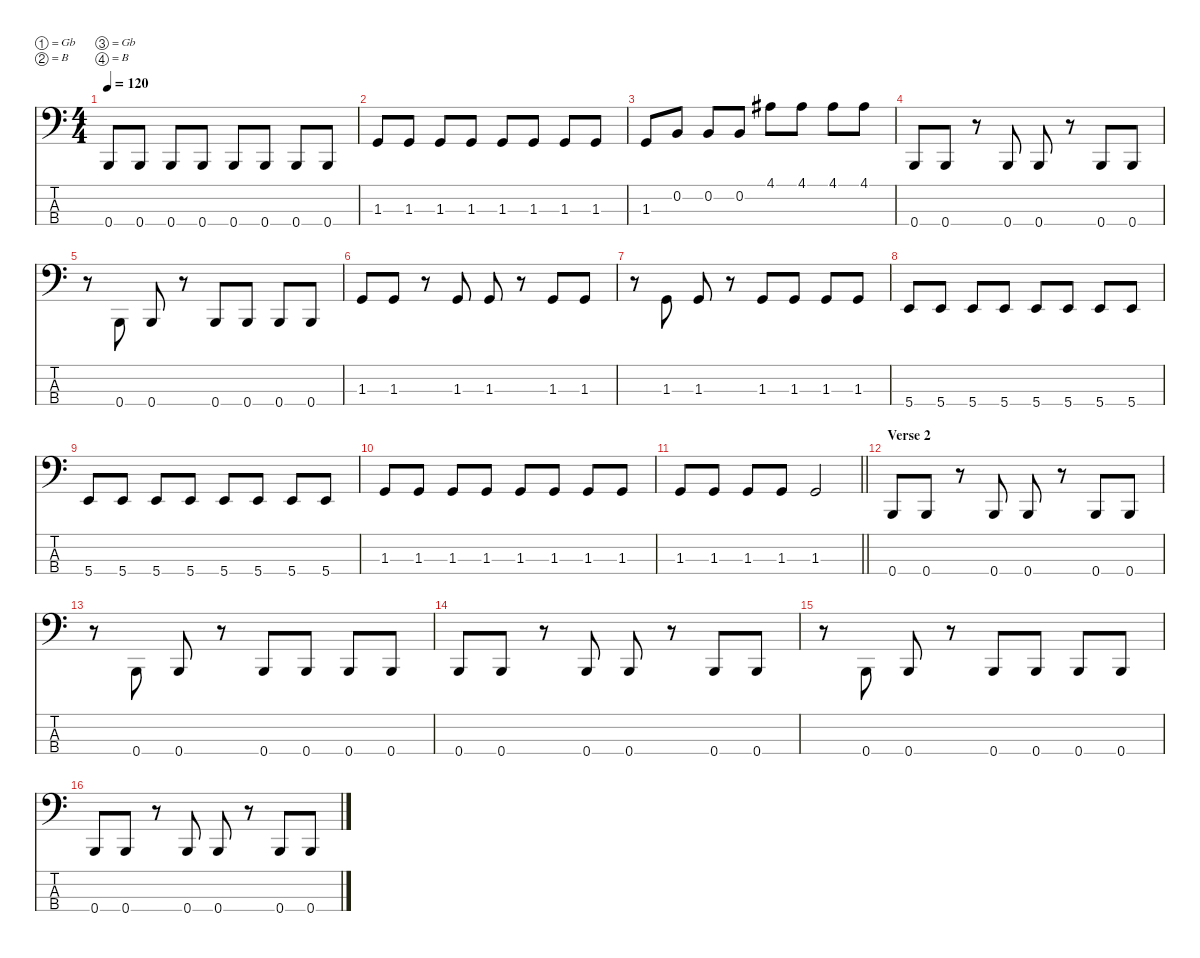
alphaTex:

\defaultSystemsLayout 4
\hideDynamics
\bracketExtendMode nobrackets
\singleTrackTrackNamePolicy hidden
\multiTrackTrackNamePolicy hidden
\firstSystemTrackNameMode fullname
\firstSystemTrackNameOrientation horizontal
\otherSystemsTrackNameOrientation horizontal
\track ("Bass Guitar" "el.bs.") {instrument electricbassfinger}
\staff {score tabs}
\tuning (Gb2 B1 Gb1 B0)
\ts (4 4)
\tempo 120
\clef f4
\ks c
0.4.8{dy f beam Up} 0.4.8{beam Up} 0.4.8{beam Up} 0.4.8{beam Up} 0.4.8{beam Up} 0.4.8{beam Up} 0.4.8{beam Up} 0.4.8{beam Up} |
1.3.8{beam Up} 1.3.8{beam Up} 1.3.8{beam Up} 1.3.8{beam Up} 1.3.8{beam Up} 1.3.8{beam Up} 1.3.8{beam Up} 1.3.8{beam Up} |
1.3.8{beam Up} 0.2.8{beam Up} 0.2.8{beam Up} 0.2.8{beam Up} 4.1{acc #}.8{beam Down} 4.1{acc #}.8{beam Down} 4.1{acc #}.8{beam Down} 4.1{acc #}.8{beam Down} |
0.4.8{beam Up} 0.4.8{beam Up} r.8{beam Up} 0.4.8{beam Up} 0.4.8{beam Up} r.8{beam Up} 0.4.8{beam Up} 0.4.8{beam Up} |
r.8{beam Down} 0.4.8{beam Up} 0.4.8{beam Up} r.8{beam Up} 0.4.8{beam Up} 0.4.8{beam Up} 0.4.8{beam Up} 0.4.8{beam Up} |
1.3.8{beam Up} 1.3.8{beam Up} r.8{beam Up} 1.3.8{beam Up} 1.3.8{beam Up} r.8{beam Up} 1.3.8{beam Up} 1.3.8{beam Up} |
r.8{beam Down} 1.3.8{beam Up} 1.3.8{beam Up} r.8{beam Up} 1.3.8{beam Up} 1.3.8{beam Up} 1.3.8{beam Up} 1.3.8{beam Up} |
5.4.8{beam Up} 5.4.8{beam Up} 5.4.8{beam Up} 5.4.8{beam Up} 5.4.8{beam Up} 5.4.8{beam Up} 5.4.8{beam Up} 5.4.8{beam Up} |
5.4.8{beam Up} 5.4.8{beam Up} 5.4.8{beam Up} 5.4.8{beam Up} 5.4.8{beam Up} 5.4.8{beam Up} 5.4.8{beam Up} 5.4.8{beam Up} |
1.3.8{beam Up} 1.3.8{beam Up} 1.3.8{beam Up} 1.3.8{beam Up} 1.3.8{beam Up} 1.3.8{beam Up} 1.3.8{beam Up} 1.3.8{beam Up} |
\barLineRight lightlight
1.3.8{beam Up} 1.3.8{beam Up} 1.3.8{beam Up} 1.3.8{beam Up} 1.3.2{beam Up} |
\section ("" "Verse 2")
0.4.8{beam Up} 0.4.8{beam Up} r.8{beam Up} 0.4.8{beam Up} 0.4.8{beam Up} r.8{beam Up} 0.4.8{beam Up} 0.4.8{beam Up} |
r.8{beam Down} 0.4.8{beam Up} 0.4.8{beam Up} r.8{beam Up} 0.4.8{beam Up} 0.4.8{beam Up} 0.4.8{beam Up} 0.4.8{beam Up} |
0.4.8{beam Up} 0.4.8{beam Up} r.8{beam Up} 0.4.8{beam Up} 0.4.8{beam Up} r.8{beam Up} 0.4.8{beam Up} 0.4.8{beam Up} |
r.8{beam Down} 0.4.8{beam Up} 0.4.8{beam Up} r.8{beam Up} 0.4.8{beam Up} 0.4.8{beam Up} 0.4.8{beam Up} 0.4.8{beam Up} |
0.4.8{beam Up} 0.4.8{beam Up} r.8{beam Up} 0.4.8{beam Up} 0.4.8{beam Up} r.8{beam Up} 0.4.8{beam Up} 0.4.8{beam Up}
